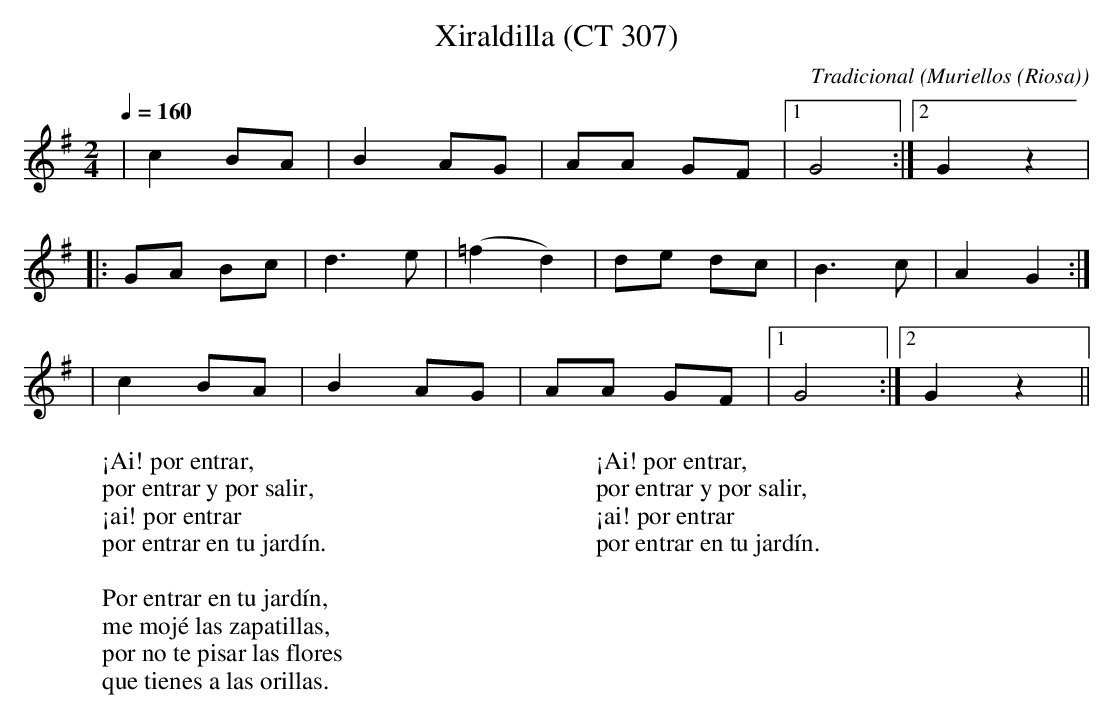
X:1
T:Xiraldilla (CT 307)
C:Tradicional
O:Muriellos (Riosa)
M:2/4
L:1/8
Q:1/4=160
K:G
|c2 BA|B2 AG|AA GF|[1 G4 :|[2 G2 z2|
|: GA Bc|d3 e|(=f2 d2)|de dc|B3 c|A2 G2 :|
|c2 BA|B2 AG|AA GF|[1 G4 :|[2 G2 z2||
W:¡Ai! por entrar,
W:por entrar y por salir,
W:¡ai! por entrar
W:por entrar en tu jardín.
W:
W:Por entrar en tu jardín,
W:me mojé las zapatillas,
W:por no te pisar las flores
W:que tienes a las orillas.
W:
W:¡Ai! por entrar,
W:por entrar y por salir,
W:¡ai! por entrar
W:por entrar en tu jardín.
W:
